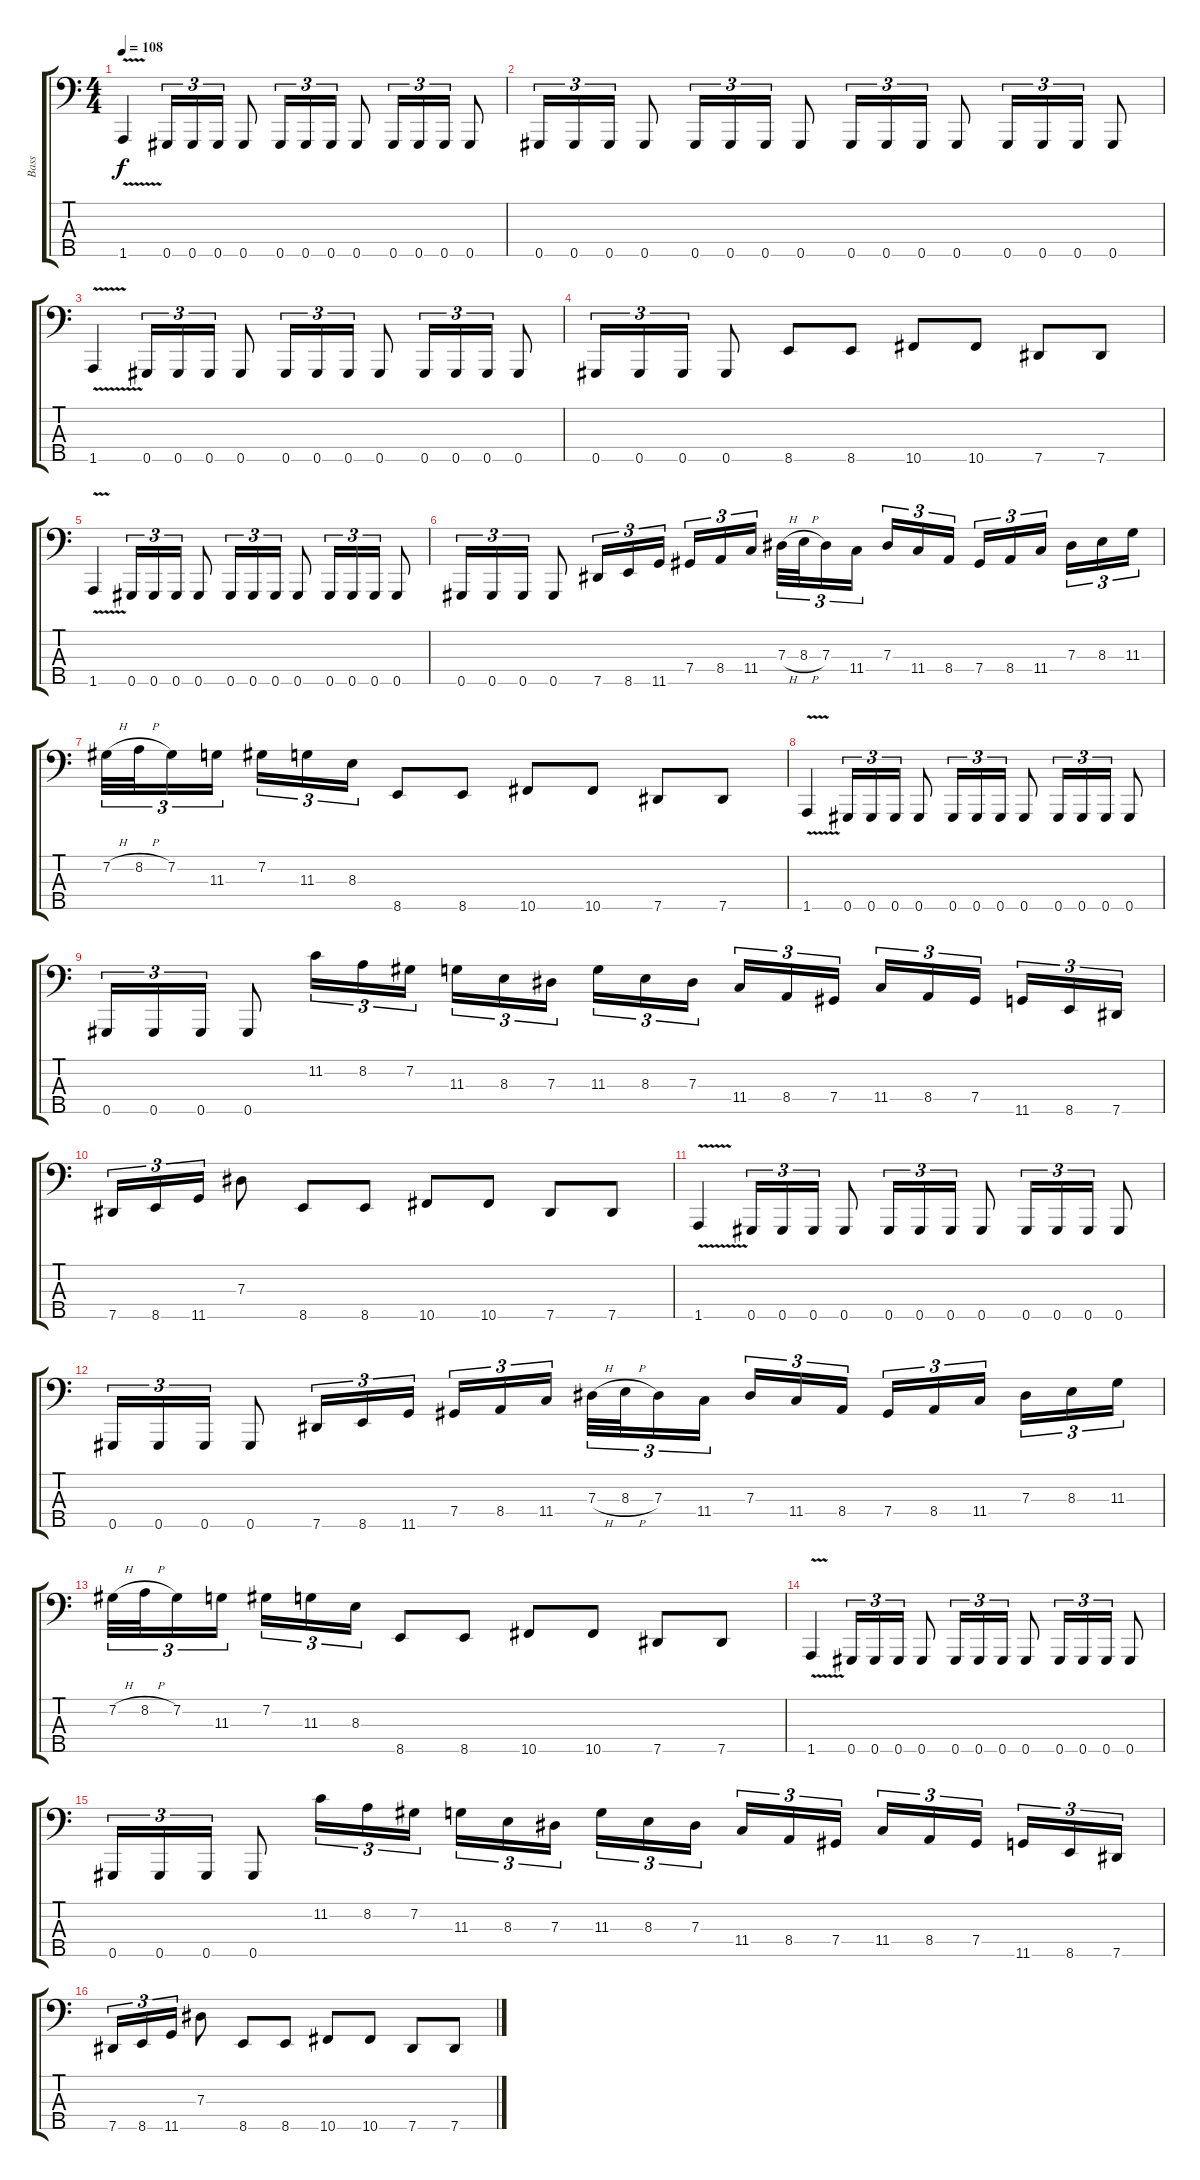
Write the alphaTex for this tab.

\track ("Bass" "Bass") {instrument electricbasspick}
\staff {score tabs}
\tuning (Gb2 Db2 Ab1 Db1 Ab0) {hide}
\ts (4 4)
\tempo 108
\clef f4
\ks c
1.5{v}.4{dy f} 0.5.16{tu (3 2)} 0.5.16{tu (3 2)} 0.5.16{tu (3 2)} 0.5.8 0.5.16{tu (3 2)} 0.5.16{tu (3 2)} 0.5.16{tu (3 2)} 0.5.8 0.5.16{tu (3 2)} 0.5.16{tu (3 2)} 0.5.16{tu (3 2)} 0.5.8 |
0.5.16{tu (3 2)} 0.5.16{tu (3 2)} 0.5.16{tu (3 2)} 0.5.8 0.5.16{tu (3 2)} 0.5.16{tu (3 2)} 0.5.16{tu (3 2)} 0.5.8 0.5.16{tu (3 2)} 0.5.16{tu (3 2)} 0.5.16{tu (3 2)} 0.5.8 0.5.16{tu (3 2)} 0.5.16{tu (3 2)} 0.5.16{tu (3 2)} 0.5.8 |
1.5{v}.4 0.5.16{tu (3 2)} 0.5.16{tu (3 2)} 0.5.16{tu (3 2)} 0.5.8 0.5.16{tu (3 2)} 0.5.16{tu (3 2)} 0.5.16{tu (3 2)} 0.5.8 0.5.16{tu (3 2)} 0.5.16{tu (3 2)} 0.5.16{tu (3 2)} 0.5.8 |
0.5.16{tu (3 2)} 0.5.16{tu (3 2)} 0.5.16{tu (3 2)} 0.5.8 8.5.8 8.5.8 10.5.8 10.5.8 7.5.8 7.5.8 |
1.5{v}.4 0.5.16{tu (3 2)} 0.5.16{tu (3 2)} 0.5.16{tu (3 2)} 0.5.8 0.5.16{tu (3 2)} 0.5.16{tu (3 2)} 0.5.16{tu (3 2)} 0.5.8 0.5.16{tu (3 2)} 0.5.16{tu (3 2)} 0.5.16{tu (3 2)} 0.5.8 |
0.5.16{tu (3 2)} 0.5.16{tu (3 2)} 0.5.16{tu (3 2)} 0.5.8 7.5.16{tu (3 2)} 8.5.16{tu (3 2)} 11.5.16{tu (3 2)} 7.4.16{tu (3 2)} 8.4.16{tu (3 2)} 11.4.16{tu (3 2)} 7.3{h}.32{tu (3 2)} 8.3{h}.32{tu (3 2)} 7.3.16{tu (3 2)} 11.4.16{tu (3 2)} 7.3.16{tu (3 2)} 11.4.16{tu (3 2)} 8.4.16{tu (3 2)} 7.4.16{tu (3 2)} 8.4.16{tu (3 2)} 11.4.16{tu (3 2)} 7.3.16{tu (3 2)} 8.3.16{tu (3 2)} 11.3.16{tu (3 2)} |
7.2{h}.32{tu (3 2)} 8.2{h}.32{tu (3 2)} 7.2.16{tu (3 2)} 11.3.16{tu (3 2)} 7.2.16{tu (3 2)} 11.3.16{tu (3 2)} 8.3.16{tu (3 2)} 8.5.8 8.5.8 10.5.8 10.5.8 7.5.8 7.5.8 |
1.5{v}.4 0.5.16{tu (3 2)} 0.5.16{tu (3 2)} 0.5.16{tu (3 2)} 0.5.8 0.5.16{tu (3 2)} 0.5.16{tu (3 2)} 0.5.16{tu (3 2)} 0.5.8 0.5.16{tu (3 2)} 0.5.16{tu (3 2)} 0.5.16{tu (3 2)} 0.5.8 |
0.5.16{tu (3 2)} 0.5.16{tu (3 2)} 0.5.16{tu (3 2)} 0.5.8 11.2.16{tu (3 2)} 8.2.16{tu (3 2)} 7.2.16{tu (3 2)} 11.3.16{tu (3 2)} 8.3.16{tu (3 2)} 7.3.16{tu (3 2)} 11.3.16{tu (3 2)} 8.3.16{tu (3 2)} 7.3.16{tu (3 2)} 11.4.16{tu (3 2)} 8.4.16{tu (3 2)} 7.4.16{tu (3 2)} 11.4.16{tu (3 2)} 8.4.16{tu (3 2)} 7.4.16{tu (3 2)} 11.5.16{tu (3 2)} 8.5.16{tu (3 2)} 7.5.16{tu (3 2)} |
7.5.16{tu (3 2)} 8.5.16{tu (3 2)} 11.5.16{tu (3 2)} 7.3.8 8.5.8 8.5.8 10.5.8 10.5.8 7.5.8 7.5.8 |
1.5{v}.4 0.5.16{tu (3 2)} 0.5.16{tu (3 2)} 0.5.16{tu (3 2)} 0.5.8 0.5.16{tu (3 2)} 0.5.16{tu (3 2)} 0.5.16{tu (3 2)} 0.5.8 0.5.16{tu (3 2)} 0.5.16{tu (3 2)} 0.5.16{tu (3 2)} 0.5.8 |
0.5.16{tu (3 2)} 0.5.16{tu (3 2)} 0.5.16{tu (3 2)} 0.5.8 7.5.16{tu (3 2)} 8.5.16{tu (3 2)} 11.5.16{tu (3 2)} 7.4.16{tu (3 2)} 8.4.16{tu (3 2)} 11.4.16{tu (3 2)} 7.3{h}.32{tu (3 2)} 8.3{h}.32{tu (3 2)} 7.3.16{tu (3 2)} 11.4.16{tu (3 2)} 7.3.16{tu (3 2)} 11.4.16{tu (3 2)} 8.4.16{tu (3 2)} 7.4.16{tu (3 2)} 8.4.16{tu (3 2)} 11.4.16{tu (3 2)} 7.3.16{tu (3 2)} 8.3.16{tu (3 2)} 11.3.16{tu (3 2)} |
7.2{h}.32{tu (3 2)} 8.2{h}.32{tu (3 2)} 7.2.16{tu (3 2)} 11.3.16{tu (3 2)} 7.2.16{tu (3 2)} 11.3.16{tu (3 2)} 8.3.16{tu (3 2)} 8.5.8 8.5.8 10.5.8 10.5.8 7.5.8 7.5.8 |
1.5{v}.4 0.5.16{tu (3 2)} 0.5.16{tu (3 2)} 0.5.16{tu (3 2)} 0.5.8 0.5.16{tu (3 2)} 0.5.16{tu (3 2)} 0.5.16{tu (3 2)} 0.5.8 0.5.16{tu (3 2)} 0.5.16{tu (3 2)} 0.5.16{tu (3 2)} 0.5.8 |
0.5.16{tu (3 2)} 0.5.16{tu (3 2)} 0.5.16{tu (3 2)} 0.5.8 11.2.16{tu (3 2)} 8.2.16{tu (3 2)} 7.2.16{tu (3 2)} 11.3.16{tu (3 2)} 8.3.16{tu (3 2)} 7.3.16{tu (3 2)} 11.3.16{tu (3 2)} 8.3.16{tu (3 2)} 7.3.16{tu (3 2)} 11.4.16{tu (3 2)} 8.4.16{tu (3 2)} 7.4.16{tu (3 2)} 11.4.16{tu (3 2)} 8.4.16{tu (3 2)} 7.4.16{tu (3 2)} 11.5.16{tu (3 2)} 8.5.16{tu (3 2)} 7.5.16{tu (3 2)} |
7.5.16{tu (3 2)} 8.5.16{tu (3 2)} 11.5.16{tu (3 2)} 7.3.8 8.5.8 8.5.8 10.5.8 10.5.8 7.5.8 7.5.8
